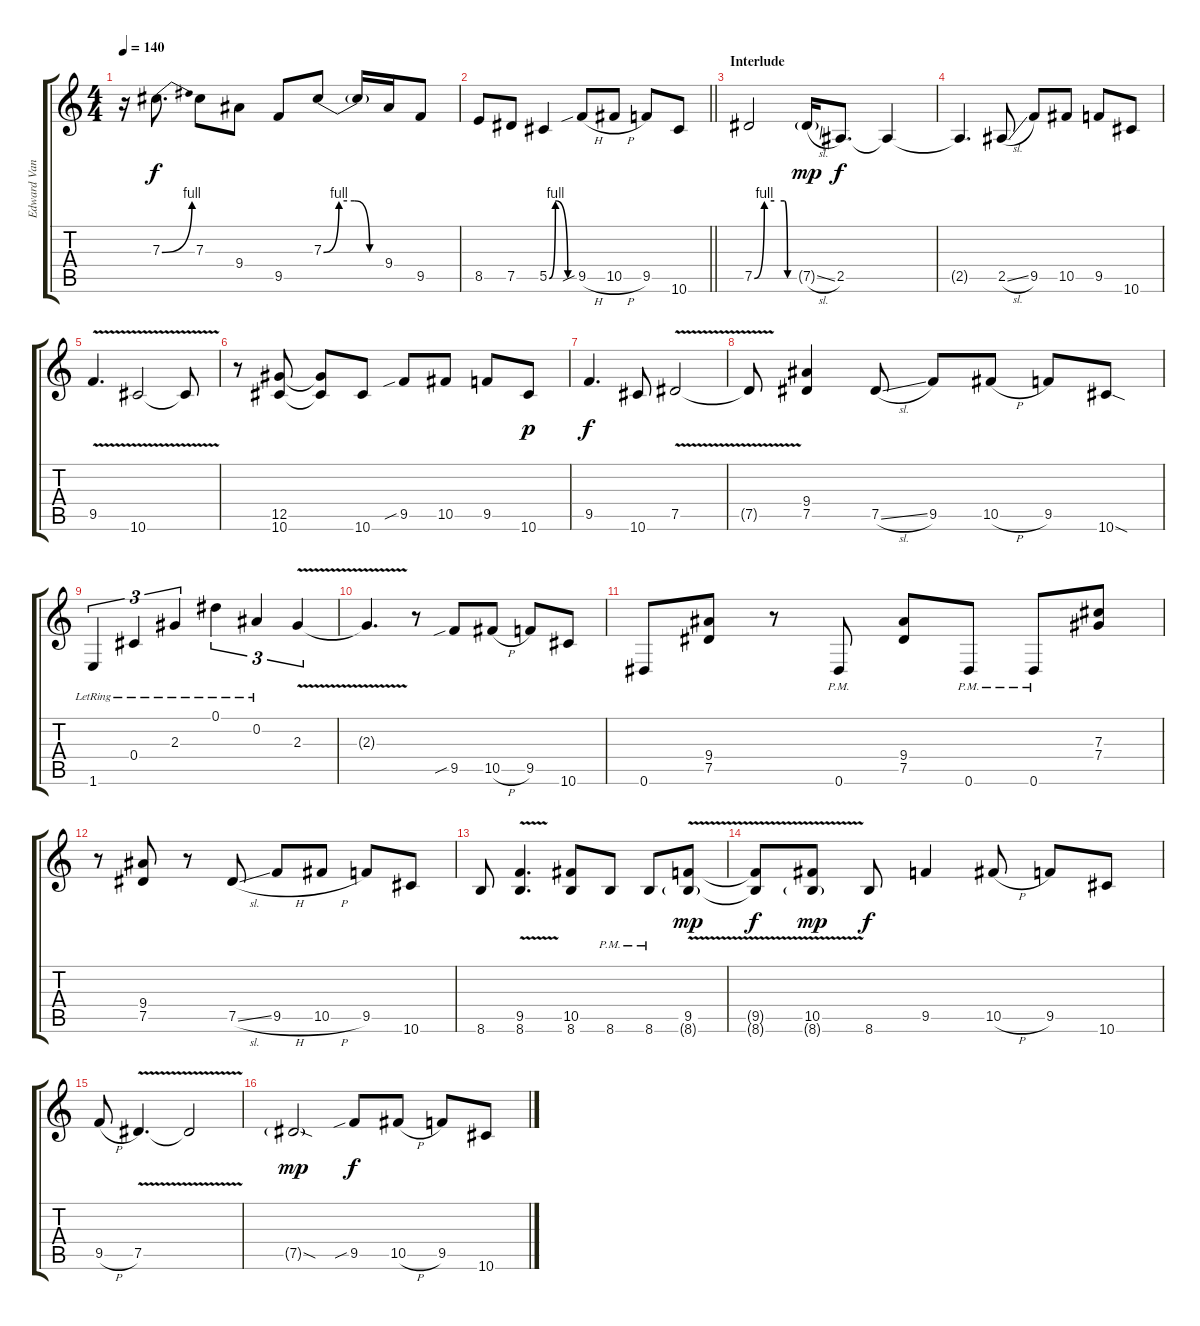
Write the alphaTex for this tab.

\track ("Edward Van Halen" "Edward Van") {instrument distortionguitar}
\staff {score tabs}
\tuning (Eb4 Bb3 Gb3 Db3 Ab2 Eb2) {hide}
\ts (4 4)
\tempo 140
\clef g2
\ks c
r.16{dy f} 7.3{be (bend 0 0 60 4)}.8{d} 7.3.8 9.4.8 9.5.8 7.3{be (custom 0 0 15 4 30 4 45 0 60 0)}.8 7.3{t}.16 9.4.16 9.5.8 |
\barLineRight lightlight
8.5.8 7.5.8 5.5{be (custom 0 0 15 4 45 0 60 0)}.4 9.5{sib h}.8 10.5{h}.8 9.5.8 10.6.8 |
\section ("" "Interlude")
7.5{be (custom 0 0 15 4 30 4 45 4 50 0 60 0)}.2 7.5{sl g}.16{dy mp} 2.5.8{d dy f} 2.5{t}.4 |
2.5{t}.4{d} 2.5{sl}.8{volume 9} 9.5.8 10.5.8 9.5.8 10.6.8 |
9.5{v}.4{d} 10.6{v}.2 10.6{t}.8 |
r.8 (12.5 10.6).8 (12.5{t} 10.6{t}).8 10.6.8 9.5{sib}.8 10.5.8 9.5.8 10.6.8{dy p} |
9.5.4{d dy f} 10.6.8 7.5{v}.2 |
7.5{t}.8 (9.4 7.5).4 7.5{sl}.8 9.5.8 10.5{h}.8 9.5.8 10.6{sod}.8 |
1.6{lr}.4{tu (3 2)} 0.4{lr}.4{tu (3 2)} 2.3{lr}.4{tu (3 2)} 0.1{lr}.4{tu (3 2)} 0.2{lr}.4{tu (3 2)} 2.3{v}.4{tu (3 2)} |
2.3{t}.4{d} r.8 9.5{sib}.8 10.5{h}.8 9.5.8 10.6.8 |
0.6.8 (9.4 7.5).8 r.8 0.6{pm}.8 (9.4 7.5).8 0.6{pm}.8 0.6{pm}.8 (7.3 7.4).8 |
r.8 (9.4 7.5).8 r.8 7.5{sl}.8 9.5{h}.8 10.5{h}.8 9.5.8 10.6.8 |
8.6.8 (9.5{v} 8.6{v}).4{d} (10.5 8.6).8 8.6{pm}.8 8.6{pm}.8 (9.5{v} 8.6{g}).8{dy mp} |
(9.5{t} 8.6{t}).8{dy f} (10.5{v} 8.6{g}).8{dy mp} 8.6.8{dy f} 9.5.4 10.5{h}.8 9.5.8 10.6.8 |
9.5{h}.8 7.5{v}.4{d} 7.5{t}.2 |
7.5{sod g}.2{dy mp} 9.5{sib}.8{dy f} 10.5{h}.8 9.5.8 10.6.8
